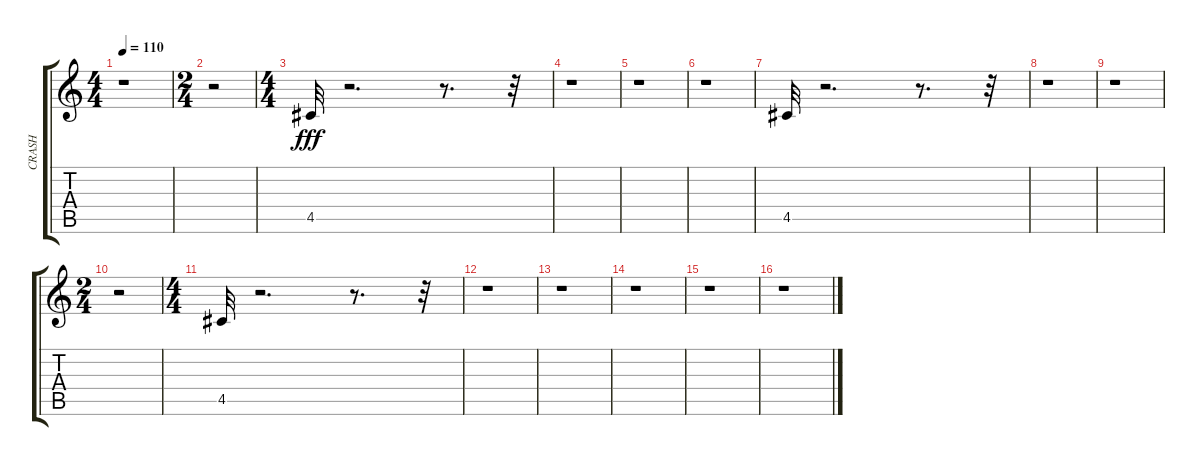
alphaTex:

\track ("CRASH" "CRASH") {instrument acousticguitarsteel}
\staff {score tabs}
\tuning (E4 B3 G3 D3 A2 E2) {hide}
\ts (4 4)
\tempo 110
\clef g2
\ks c
r.1{dy fff} |
\ts (2 4)
r.2 |
\ts (4 4)
4.5.32 r.2{d} r.8{d} r.32 |
r.1 |
r.1 |
r.1 |
4.5.32 r.2{d} r.8{d} r.32 |
r.1 |
r.1 |
\ts (2 4)
r.2 |
\ts (4 4)
4.5.32 r.2{d} r.8{d} r.32 |
r.1 |
r.1 |
r.1 |
r.1 |
r.1
